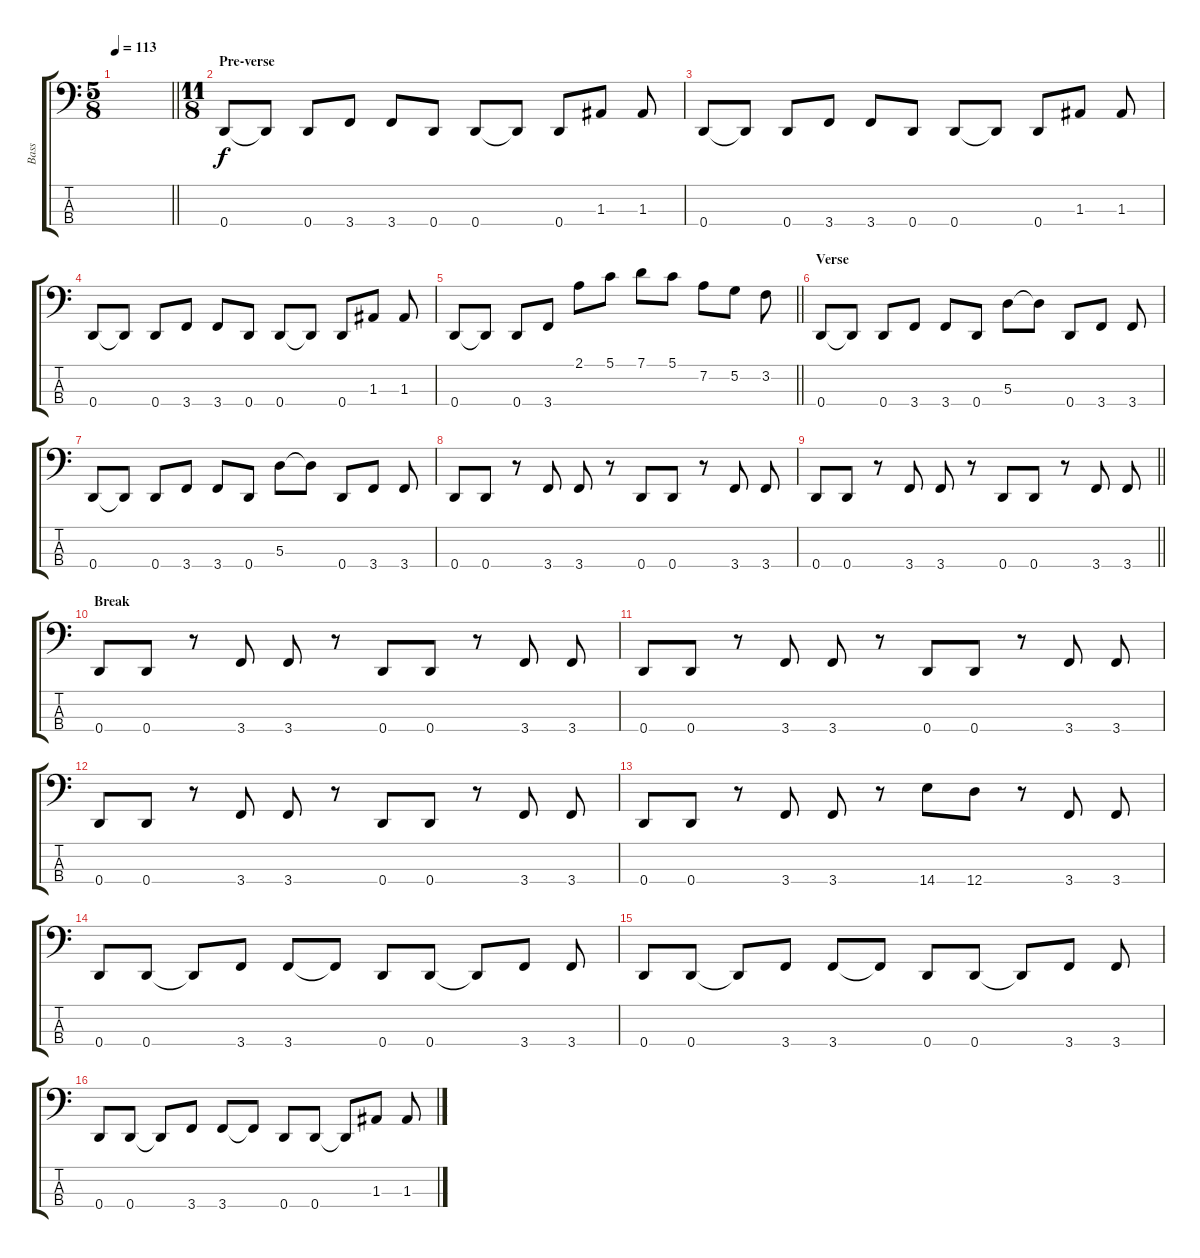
\track ("Bass" "Bass") {instrument electricbasspick}
\staff {score tabs}
\tuning (G2 D2 A1 D1) {hide}
\ts (5 8)
\tempo 113
\clef f4
\barLineRight lightlight
\ks c
|
\ts (11 8)
\section ("" "Pre-verse")
0.4.8{dy f} 0.4{t}.8 0.4.8 3.4.8 3.4.8 0.4.8 0.4.8 0.4{t}.8 0.4.8 1.3.8 1.3.8 |
0.4.8 0.4{t}.8 0.4.8 3.4.8 3.4.8 0.4.8 0.4.8 0.4{t}.8 0.4.8 1.3.8 1.3.8 |
0.4.8 0.4{t}.8 0.4.8 3.4.8 3.4.8 0.4.8 0.4.8 0.4{t}.8 0.4.8 1.3.8 1.3.8 |
\barLineRight lightlight
0.4.8 0.4{t}.8 0.4.8 3.4.8 2.1.8 5.1.8 7.1.8 5.1.8 7.2.8 5.2.8 3.2.8 |
\section ("" "Verse")
0.4.8 0.4{t}.8 0.4.8 3.4.8 3.4.8 0.4.8 5.3.8 5.3{t}.8 0.4.8 3.4.8 3.4.8 |
0.4.8 0.4{t}.8 0.4.8 3.4.8 3.4.8 0.4.8 5.3.8 5.3{t}.8 0.4.8 3.4.8 3.4.8 |
0.4.8 0.4.8 r.8 3.4.8 3.4.8 r.8 0.4.8 0.4.8 r.8 3.4.8 3.4.8 |
\barLineRight lightlight
0.4.8 0.4.8 r.8 3.4.8 3.4.8 r.8 0.4.8 0.4.8 r.8 3.4.8 3.4.8 |
\section ("" "Break")
0.4.8 0.4.8 r.8 3.4.8 3.4.8 r.8 0.4.8 0.4.8 r.8 3.4.8 3.4.8 |
0.4.8 0.4.8 r.8 3.4.8 3.4.8 r.8 0.4.8 0.4.8 r.8 3.4.8 3.4.8 |
0.4.8 0.4.8 r.8 3.4.8 3.4.8 r.8 0.4.8 0.4.8 r.8 3.4.8 3.4.8 |
0.4.8 0.4.8 r.8 3.4.8 3.4.8 r.8 14.4.8 12.4.8 r.8 3.4.8 3.4.8 |
0.4.8 0.4.8 0.4{t}.8 3.4.8 3.4.8 3.4{t}.8 0.4.8 0.4.8 0.4{t}.8 3.4.8 3.4.8 |
0.4.8 0.4.8 0.4{t}.8 3.4.8 3.4.8 3.4{t}.8 0.4.8 0.4.8 0.4{t}.8 3.4.8 3.4.8 |
0.4.8 0.4.8 0.4{t}.8 3.4.8 3.4.8 3.4{t}.8 0.4.8 0.4.8 0.4{t}.8 1.3.8 1.3.8
